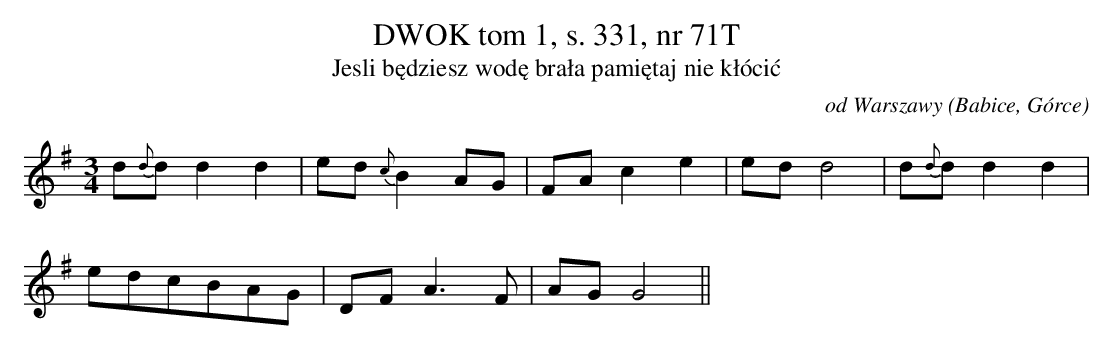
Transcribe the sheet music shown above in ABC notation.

X:1
T: DWOK tom 1, s. 331, nr 71T
T: Jesli będziesz wodę brała pamiętaj nie kłócić
O: od Warszawy (Babice, Górce)
M: 3/4
L: 1/8
K: G
d{d}dd2d2 | ed{c}B2AG | FAc2e2 | edd4 | d{d}dd2d2 |
edcBAG | DFA3F | AGG4||
